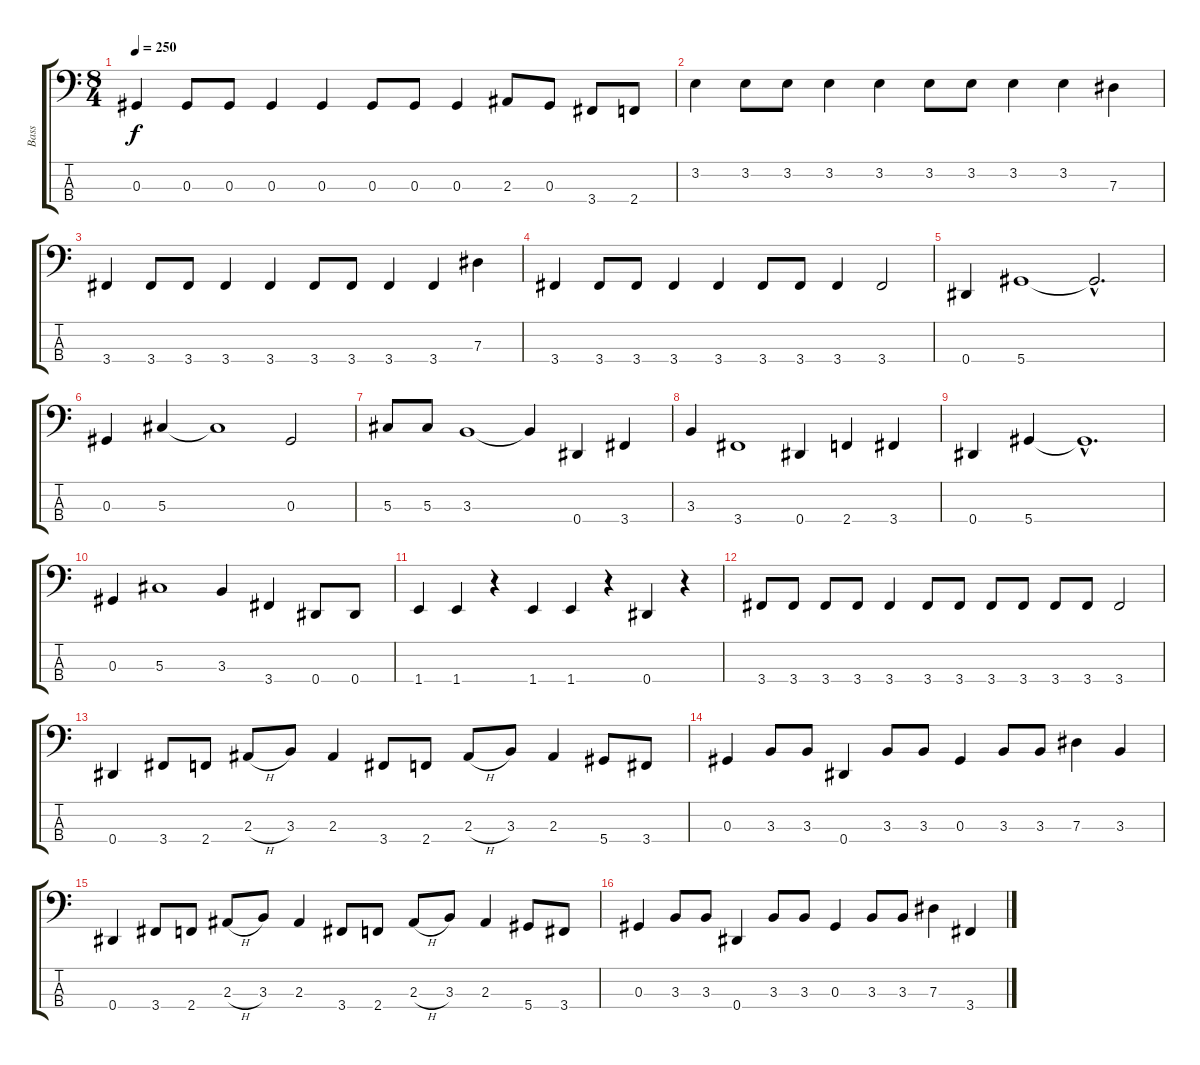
\track ("Bass" "Bass") {instrument electricbasspick}
\staff {score tabs}
\tuning (Gb2 Db2 Ab1 Eb1) {hide}
\ts (8 4)
\tempo 250
\clef f4
\ks c
0.3.4{dy f} 0.3.8 0.3.8 0.3.4 0.3.4 0.3.8 0.3.8 0.3.4 2.3.8 0.3.8 3.4.8 2.4.8 |
3.2.4 3.2.8 3.2.8 3.2.4 3.2.4 3.2.8 3.2.8 3.2.4 3.2.4 7.3.4 |
3.4.4 3.4.8 3.4.8 3.4.4 3.4.4 3.4.8 3.4.8 3.4.4 3.4.4 7.3.4 |
3.4.4 3.4.8 3.4.8 3.4.4 3.4.4 3.4.8 3.4.8 3.4.4 3.4.2 |
0.4.4 5.4.1 5.4{hac t}.2{d} |
0.3.4 5.3.4 5.3{t}.1 0.3.2 |
5.3.8 5.3.8 3.3.1 3.3{t}.4 0.4.4 3.4.4 |
3.3.4 3.4.1 0.4.4 2.4.4 3.4.4 |
0.4.4 5.4.4 5.4{hac t}.1{d} |
0.3.4 5.3.1 3.3.4 3.4.4 0.4.8 0.4.8 |
1.4.4 1.4.4 r.4 1.4.4 1.4.4 r.4 0.4.4 r.4 |
3.4.8 3.4.8 3.4.8 3.4.8 3.4.4 3.4.8 3.4.8 3.4.8 3.4.8 3.4.8 3.4.8 3.4.2 |
0.4.4 3.4.8 2.4.8 2.3{h}.8 3.3.8 2.3.4 3.4.8 2.4.8 2.3{h}.8 3.3.8 2.3.4 5.4.8 3.4.8 |
0.3.4 3.3.8 3.3.8 0.4.4 3.3.8 3.3.8 0.3.4 3.3.8 3.3.8 7.3.4 3.3.4 |
0.4.4 3.4.8 2.4.8 2.3{h}.8 3.3.8 2.3.4 3.4.8 2.4.8 2.3{h}.8 3.3.8 2.3.4 5.4.8 3.4.8 |
0.3.4 3.3.8 3.3.8 0.4.4 3.3.8 3.3.8 0.3.4 3.3.8 3.3.8 7.3.4 3.4.4
